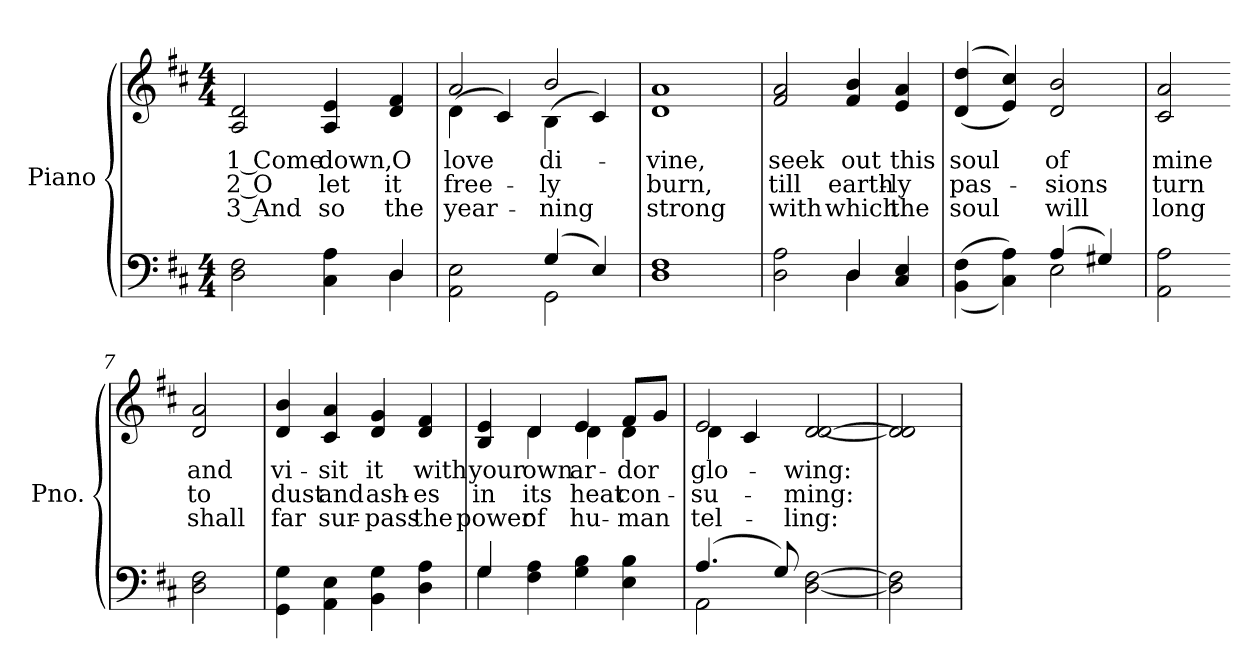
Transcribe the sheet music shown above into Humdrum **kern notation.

**kern	**kern	**text	**text	**text
*part2	*part1	*part1	*part1	*part1
*staff2	*staff1	*staff1	*staff1	*staff1
*I"Piano	*I"Piano	*	*	*
*I'Pno.	*I'Pno.	*	*	*
!!LO:PB:g=z
*clefF4	*clefG2	*	*	*
*k[f#c#]	*k[f#c#]	*	*	*
*D:	*D:	*	*	*
*M4/4	*M4/4	*	*	*
=1	=1	=1	=1	=1
*^	*	*	*	*
!	!	!	!LO:LY:b:color=#000000	!LO:LY:b:color=#000000	!LO:LY:b:color=#000000
2Di\ 2F#i	2.ryy	2Ai/ 2di	1 Come	2 O	3 And
!	!	!	!LO:LY:b:color=#000000	!LO:LY:b:color=#000000	!LO:LY:b:color=#000000
4C#i\ 4Ai	.	4Ai/ 4ei	down,	let	so
!	!	!	!LO:LY:b:color=#000000	!LO:LY:b:color=#000000	!LO:LY:b:color=#000000
4Di/	4Di\	4di/ 4f#i	O	it	the
=2	=2	=2	=2	=2	=2
!	!	!	!LO:LY:b:color=#000000	!LO:LY:b:color=#000000	!LO:LY:b:color=#000000
*	*	*^	*	*	*
2AAi\ 2Ei	2ryy	2ai/	(4di\	love	free-	year-
.	.	.	4c#i/)	.	.	.
!	!	!	!	!LO:LY:b:color=#000000	!LO:LY:b:color=#000000	!LO:LY:b:color=#000000
(4Gi/	2GGi\	2bi/	(4Bi\	di-	-ly	-ning
4Ei/)	.	.	4c#i/)	.	.	.
*v	*v	*	*	*	*	*
*	*v	*v	*	*	*
=3	=3	=3	=3	=3
*	*^	*	*	*
!	!	!	!LO:LY:b:color=#000000	!LO:LY:b:color=#000000	!LO:LY:b:color=#000000
*	*v	*v	*	*	*
1Di 1F#i	1di 1ai	-vine,	burn,	strong
=4	=4	=4	=4	=4
*^	*	*	*	*
!	!	!	!LO:LY:b:color=#000000	!LO:LY:b:color=#000000	!LO:LY:b:color=#000000
2Di\ 2Ai	2ryy	2f#i/ 2ai	seek	till	with
!	!	!	!LO:LY:b:color=#000000	!LO:LY:b:color=#000000	!LO:LY:b:color=#000000
4Di/	4Di\	4f#i/ 4bi	out	earth-	which
!	!	!	!LO:LY:b:color=#000000	!LO:LY:b:color=#000000	!LO:LY:b:color=#000000
4C#i/ 4Ei	4ryy	4ei/ 4ai	this	-ly	the
!!LO:LB:g=z
=5	=5	=5	=5	=5	=5
!	!	!	!LO:LY:b:color=#000000	!LO:LY:b:color=#000000	!LO:LY:b:color=#000000
((4BBi\ 4F#i	2ryy	((4di/ 4ddi	soul	pas-	soul
4C#i\ 4Ai))	.	4ei/ 4cc#i))	.	.	.
!	!	!	!LO:LY:b:color=#000000	!LO:LY:b:color=#000000	!LO:LY:b:color=#000000
(4Ai/	2Ei\	2di/ 2bi	of	-sions	will
4G#Xi/)	.	.	.	.	.
*v	*v	*	*	*	*
=6	=6	=6	=6	=6
!	!	!LO:LY:b:color=#000000	!LO:LY:b:color=#000000	!LO:LY:b:color=#000000
2AAi\ 2Ai	2c#i/ 2ai	mine	turn	long
=7-	=7-	=7-	=7-	=7-
!	!	!LO:LY:b:color=#000000	!LO:LY:b:color=#000000	!LO:LY:b:color=#000000
2Di\ 2F#i	2di/ 2ai	and	to	shall
=8	=8	=8	=8	=8
!	!	!LO:LY:b:color=#000000	!LO:LY:b:color=#000000	!LO:LY:b:color=#000000
4GGi\ 4Gi	4di/ 4bi	vi-	dust	far
!	!	!LO:LY:b:color=#000000	!LO:LY:b:color=#000000	!LO:LY:b:color=#000000
4AAi\ 4Ei	4c#i/ 4ai	-sit	and	sur-
!	!	!LO:LY:b:color=#000000	!LO:LY:b:color=#000000	!LO:LY:b:color=#000000
4BBi\ 4Gi	4di/ 4gi	it	ash-	-pass
!	!	!LO:LY:b:color=#000000	!LO:LY:b:color=#000000	!LO:LY:b:color=#000000
4Di\ 4Ai	4di/ 4f#i	with	-es	the
=9	=9	=9	=9	=9
*^	*	*	*	*
!	!	!	!LO:LY:b:color=#000000	!LO:LY:b:color=#000000	!LO:LY:b:color=#000000
*	*	*^	*	*	*
4Gi/	4Gi\	4Bi/ 4ei	4ryy	your	in	power
!	!	!	!	!LO:LY:b:color=#000000	!LO:LY:b:color=#000000	!LO:LY:b:color=#000000
4F#i\ 4Ai	2.ryy	4di/	4di\	own	its	of
!	!	!	!	!LO:LY:b:color=#000000	!LO:LY:b:color=#000000	!LO:LY:b:color=#000000
4Gi\ 4Bi	.	4ei/	4di\	ar-	heat	hu-
!	!	!	!	!LO:LY:b:color=#000000	!LO:LY:b:color=#000000	!LO:LY:b:color=#000000
4Ei\ 4Bi	.	8f#i/L	4di\	-dor	con-	-man
.	.	8gi/J	.	.	.	.
!!LO:LB:g=z	!!
=10	=10	=10	=10	=10	=10	=10
!	!	!	!	!LO:LY:b:color=#000000	!LO:LY:b:color=#000000	!LO:LY:b:color=#000000
(4.Ai/	2AAi\	2ei/	4di\	glo-	-su-	tel-
.	.	.	4c#i/	.	.	.
8Gi/)	.	.	.	.	.	.
!	!	!	!	!LO:LY:b:color=#000000	!LO:LY:b:color=#000000	!LO:LY:b:color=#000000
[2Di [2F#i	2ryy	[2di [2di	2ryy	-wing:	-ming:	-ling:
*v	*v	*	*	*	*	*
*	*v	*v	*	*	*
=11	=11	=11	=11	=11
2Di] 2F#i]	2di] 2di]	.	.	.
=	=	=	=	=
*-	*-	*-	*-	*-
